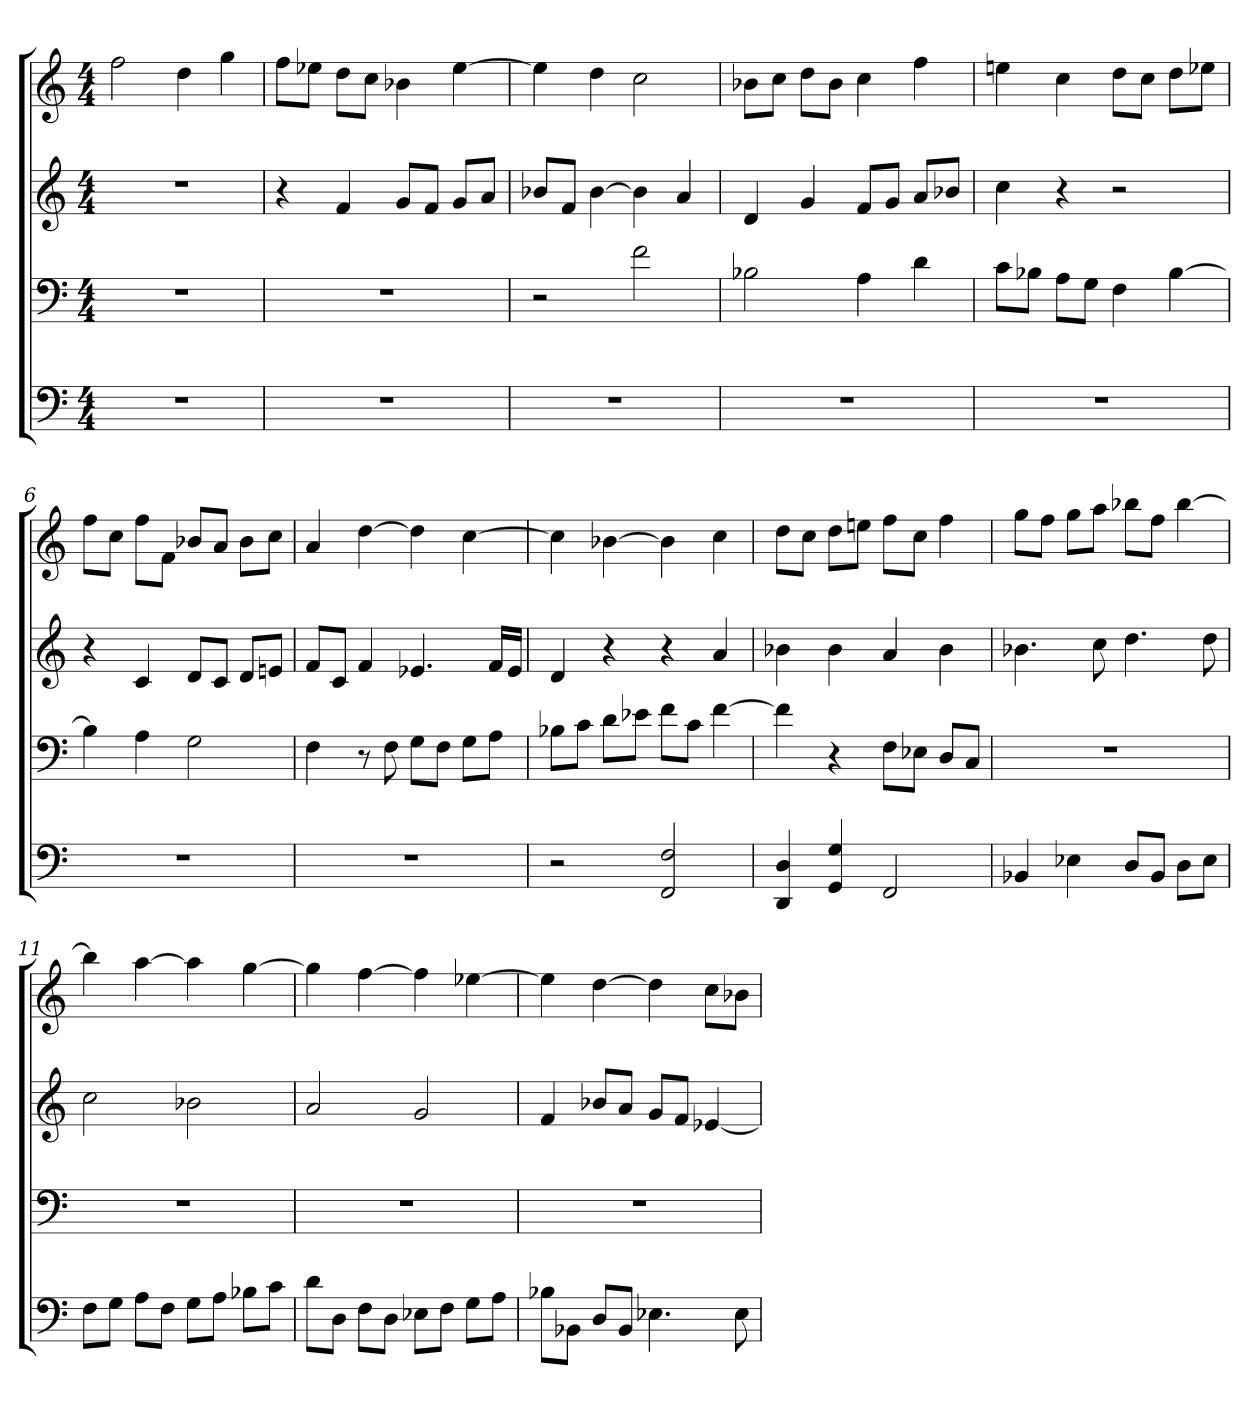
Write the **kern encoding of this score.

**kern	**kern	**kern	**kern
*part4	*part3	*part2	*part1
*staff4	*staff3	*staff2	*staff1
*M4/4	*M4/4	*M4/4	*M4/4
=1	=1	=1	=1
1r	1r	1r	2ff
.	.	.	4dd
.	.	.	4gg
=2	=2	=2	=2
1r	1r	4r	8ffL
.	.	.	8ee-XJ
.	.	4f	8ddL
.	.	.	8ccJ
.	.	8gL	4b-X
.	.	8fJ	.
.	.	8gL	[4ee-
.	.	8aJ	.
=3	=3	=3	=3
1r	2r	8b-XL	4ee-]
.	.	8fJ	.
.	.	[4b-	4dd
.	2f	4b-]	2cc
.	.	4a	.
=4	=4	=4	=4
1r	2B-X	4d	8b-XL
.	.	.	8ccJ
.	.	4g	8ddL
.	.	.	8b-J
.	4A	8fL	4cc
.	.	8gJ	.
.	4d	8aL	4ff
.	.	8b-XJ	.
=5	=5	=5	=5
1r	8cL	4cc	4een
.	8B-XJ	.	.
.	8AL	4r	4cc
.	8GJ	.	.
.	4F	2r	8ddL
.	.	.	8ccJ
.	[4B-	.	8ddL
.	.	.	8ee-XJ
=6	=6	=6	=6
1r	4B-]	4r	8ffL
.	.	.	8ccJ
.	4A	4c	8ffL
.	.	.	8fJ
.	2G	8dL	8b-XL
.	.	8cJ	8aJ
.	.	8dL	8b-L
.	.	8enJ	8ccJ
=7	=7	=7	=7
1r	4F	8fL	4a
.	.	8cJ	.
.	8r	4f	[4dd
.	8F	.	.
.	8GL	4.e-X	4dd]
.	8FJ	.	.
.	8GL	.	[4cc
.	8AJ	16fLL	.
.	.	16e-JJ	.
=8	=8	=8	=8
2r	8B-XL	4d	4cc]
.	8cJ	.	.
.	8dL	4r	[4b-X
.	8e-XJ	.	.
2FF 2F	8fL	4r	4b-]
.	8cJ	.	.
.	[4f	4a	4cc
=9	=9	=9	=9
4DD 4D	4f]	4b-X	8ddL
.	.	.	8ccJ
4GG 4G	4r	4b-	8ddL
.	.	.	8eenJ
2FF	8FL	4a	8ffL
.	8E-XJ	.	8ccJ
.	8DL	4b-	4ff
.	8CJ	.	.
=10	=10	=10	=10
4BB-X	1r	4.b-X	8ggL
.	.	.	8ffJ
4E-X	.	.	8ggL
.	.	8cc	8aaJ
8DL	.	4.dd	8bb-XL
8BB-J	.	.	8ffJ
8DL	.	.	[4bb-
8E-J	.	8dd	.
=11	=11	=11	=11
8FL	1r	2cc	4bb-]
8GJ	.	.	.
8AL	.	.	[4aa
8FJ	.	.	.
8GL	.	2b-X	4aa]
8AJ	.	.	.
8B-XL	.	.	[4gg
8cJ	.	.	.
=12	=12	=12	=12
8dL	1r	2a	4gg]
8DJ	.	.	.
8FL	.	.	[4ff
8DJ	.	.	.
8E-XL	.	2g	4ff]
8FJ	.	.	.
8GL	.	.	[4ee-X
8AJ	.	.	.
=13	=13	=13	=13
8B-XL	1r	4f	4ee-]
8BB-XJ	.	.	.
8DL	.	8b-XL	[4dd
8BB-J	.	8aJ	.
4.E-X	.	8gL	4dd]
.	.	8fJ	.
.	.	[4e-X	8ccL
8E-	.	.	8b-XJ
=	=	=	=
*-	*-	*-	*-
